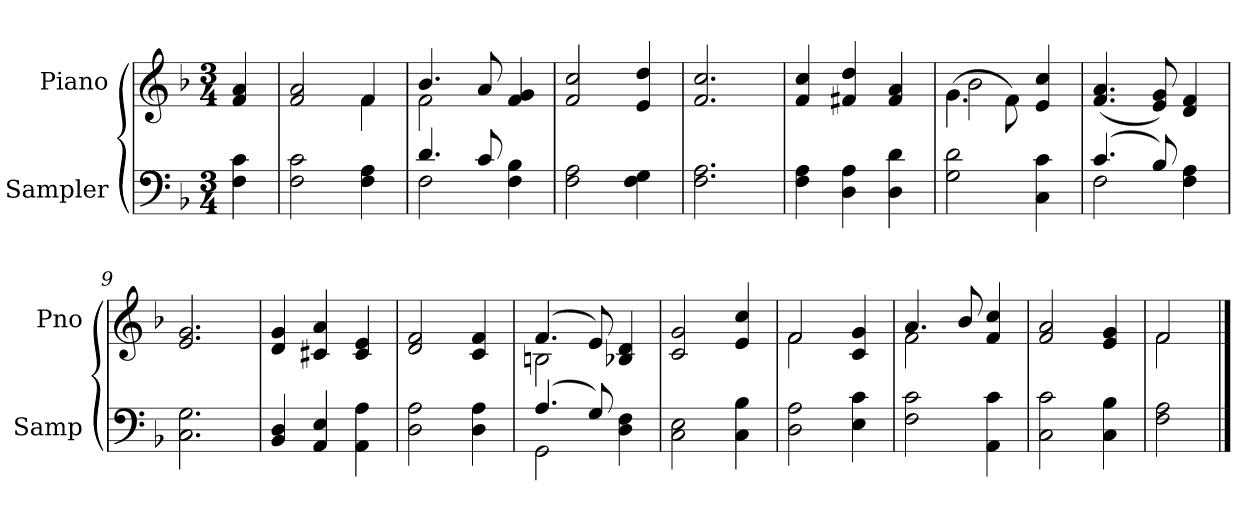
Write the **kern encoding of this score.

**kern	**kern
*part2	*part1
*staff2	*staff1
*I"Sampler	*I"Piano
*I'Samp	*I'Pno
*clefF4	*clefG2
*k[b-]	*k[b-]
*F:	*F:
*M3/4	*M3/4
=1	=1
4F 4c	4f 4a
=2	=2
*	*^
2F 2c	2f 2a	2ryy
4F 4A	4f/	4f
=3	=3	=3
*^	*	*
4.d/	2F	4.b-/	2f
8c/	.	8a/	.
4F 4B-	4ryy	4f 4g	4ryy
*v	*v	*	*
*	*v	*v
=4	=4
2F 2A	2f 2cc
4F 4G	4e 4dd
=5	=5
2.F 2.A	2.f 2.cc
=6	=6
4F 4A	4f 4cc
4D 4A	4f#X 4dd
4D 4d	4f# 4a
=7	=7
*	*^
2G 2d	(4.g\	2b-
.	8f\)	.
4C 4c	4e 4cc	4ryy
*	*v	*v
=8	=8
*^	*
(4.c/	2F	(4.f 4.a
8B-/)	.	8e 8g)
4F 4A	4ryy	4d 4f
*v	*v	*
=9	=9
2.C 2.G	2.e 2.g
=10	=10
4BB- 4D	4d 4g
4AA 4E	4c#X 4a
4AA 4A	4c# 4e
=11	=11
2D 2A	2d 2f
4D 4A	4c 4f
=12	=12
*^	*^
(4.A/	2GG	(4.f/	2Bn
8G/)	.	8e/)	.
4D 4F	4ryy	4B- 4d	4ryy
*v	*v	*	*
*	*v	*v
=13	=13
2C 2E	2c 2g
4C 4B-	4e 4cc
=14	=14
*	*^
2D 2A	2f/	2f
4E 4c	4c 4g	4ryy
=15	=15	=15
2F 2c	4.a/	2f
.	8b-/	.
4AA 4c	4f 4cc	4ryy
*	*v	*v
=16	=16
2C 2c	2f 2a
4C 4B-	4e 4g
=17	=17
*	*^
2F 2A	2f/	2f
*	*v	*v
==	==
*-	*-
